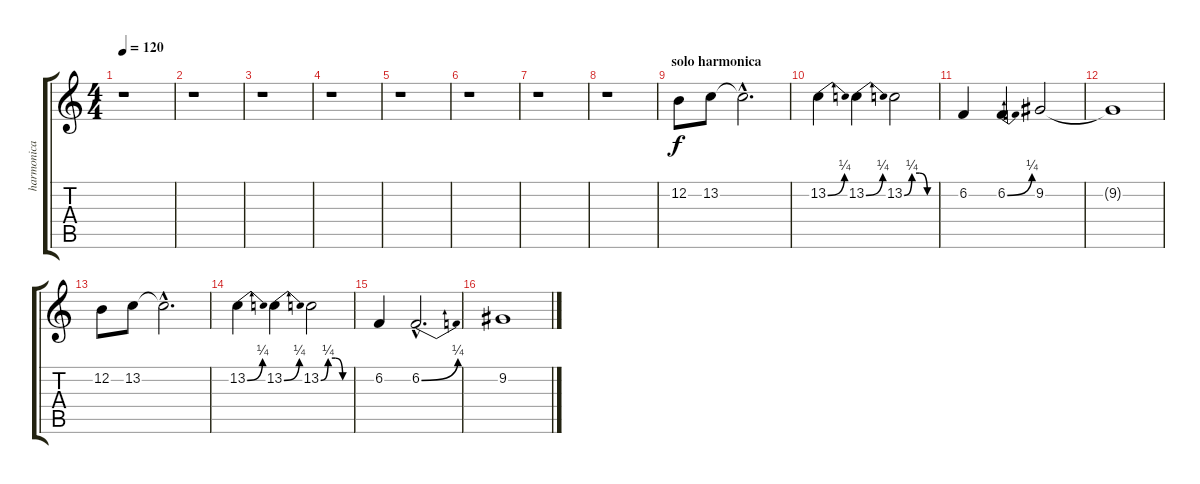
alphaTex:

\track ("harmonica" "harmonica") {instrument harmonica}
\staff {score tabs}
\tuning (E4 B3 G3 D3 A2 E2) {hide}
\ts (4 4)
\tempo 120
\clef g2
\ks c
r.1{dy f} |
r.1 |
r.1 |
r.1 |
r.1 |
r.1 |
r.1 |
r.1 |
\section ("" "solo harmonica")
12.2.8 13.2.8 13.2{hac t}.2{d} |
13.2{be (bend 0 0 60 1)}.4 13.2{be (bend 0 0 60 1)}.4 13.2{be (custom 0 0 15 1 30 1 45 0 60 0)}.2 |
6.2.4 6.2{be (bend 0 0 60 1)}.4 9.2.2 |
9.2{t}.1 |
12.2.8 13.2.8 13.2{hac t}.2{d} |
13.2{be (bend 0 0 60 1)}.4 13.2{be (bend 0 0 60 1)}.4 13.2{be (custom 0 0 15 1 30 1 45 0 60 0)}.2 |
6.2.4 6.2{be (bend 0 0 60 1) hac}.2{d} |
9.2.1
